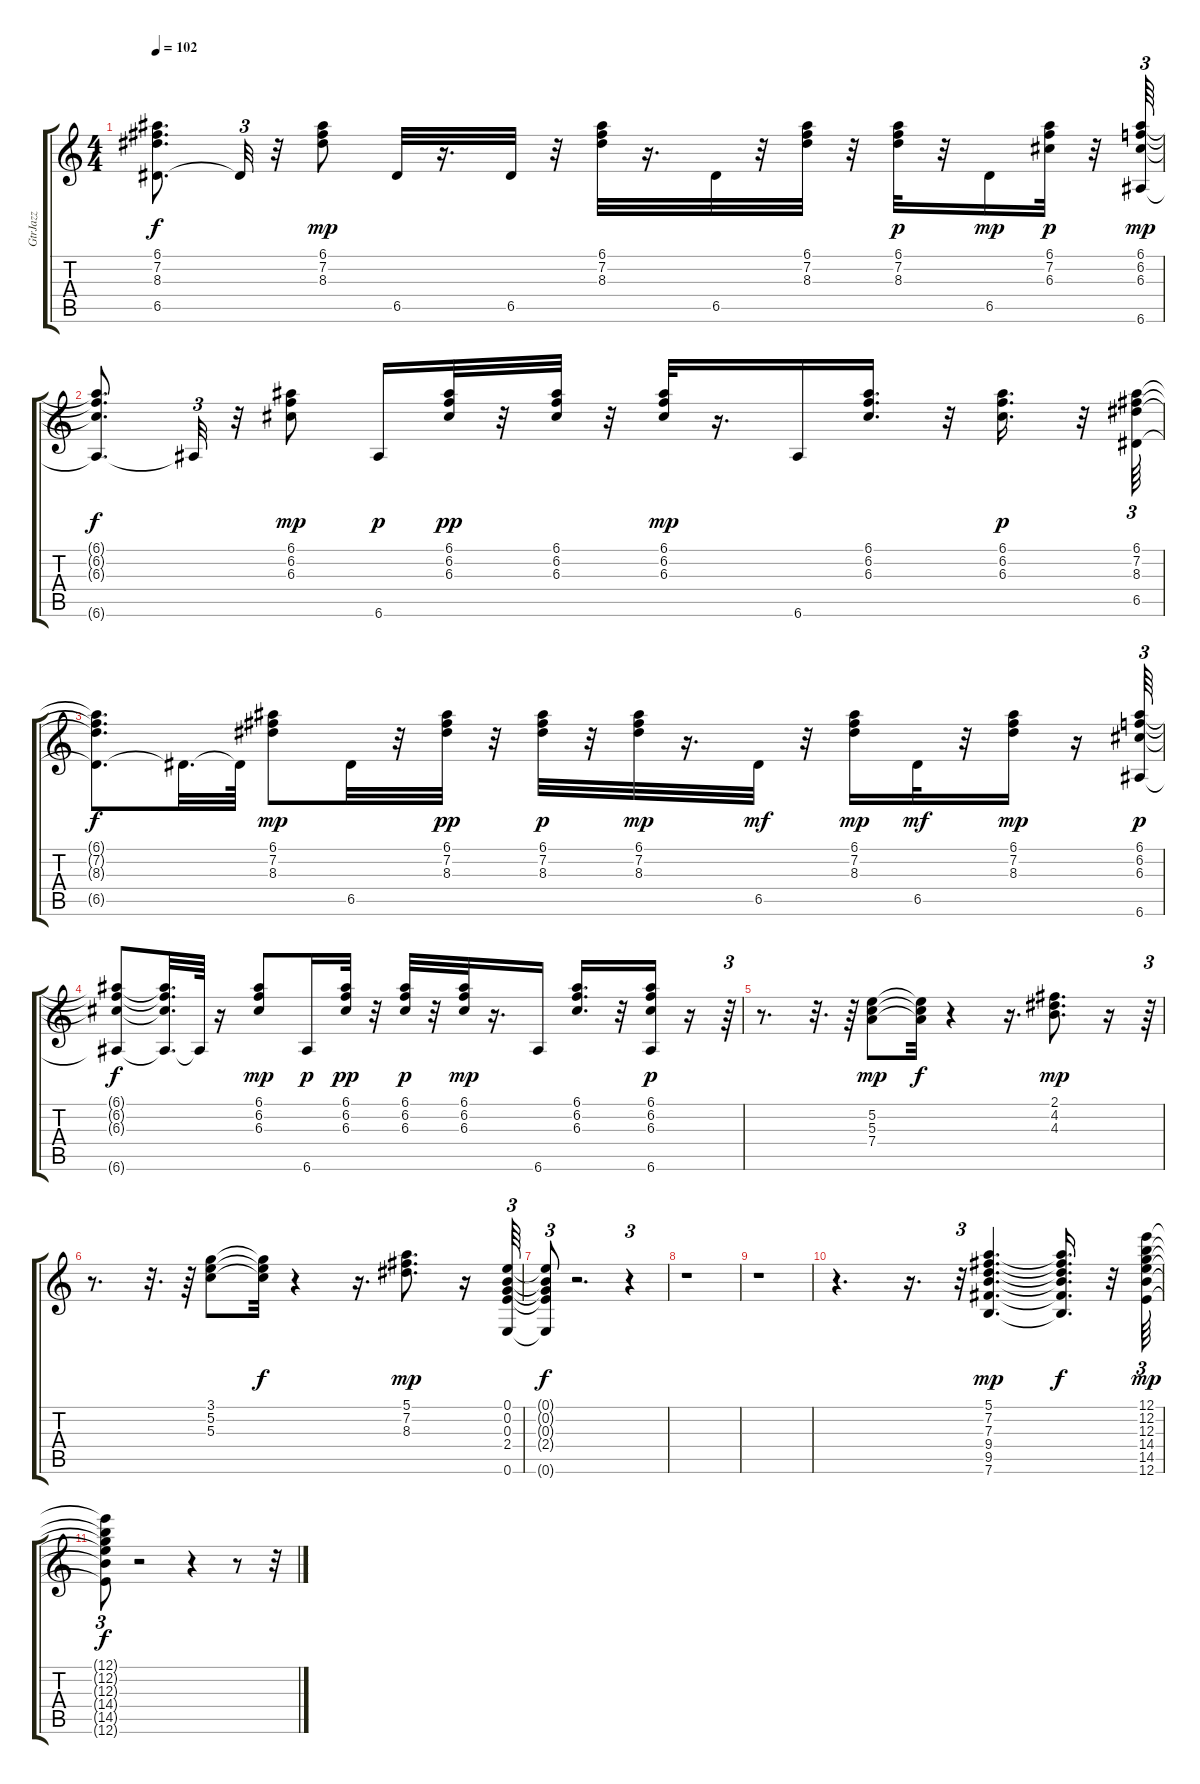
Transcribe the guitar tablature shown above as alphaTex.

\track ("GtrJazz" "GtrJazz") {instrument electricguitarclean}
\staff {score tabs}
\tuning (E4 B3 G3 D3 A2 E2) {hide}
\ts (4 4)
\tempo 102
\clef g2
\ks c
(6.1{t} 7.2{t} 8.3{t} 6.5{t}).8{d dy f} 6.5{t}.32{tu (3 2)} r.32 (6.1 7.2 8.3).8{dy mp} 6.5.32 r.16{d} 6.5.32 r.32 (6.1 7.2 8.3).32 r.16{d} 6.5.32 r.32 (6.1 7.2 8.3).32 r.32 (6.1 7.2 8.3).32{dy p} r.32 6.5.16{dy mp} (6.1 7.2 6.3).32{dy p} r.32 (6.1 6.2 6.3 6.6).64{tu (3 2) dy mp} |
(6.1{t} 6.2{t} 6.3{t} 6.6{t}).8{d dy f} 6.6{t}.32{tu (3 2)} r.32 (6.1 6.2 6.3).8{dy mp} 6.6.16{dy p} (6.1 6.2 6.3).32{dy pp} r.32 (6.1 6.2 6.3).32 r.32 (6.1 6.2 6.3).32{dy mp} r.16{d} 6.6.16 (6.1 6.2 6.3).16{d} r.32 (6.1 6.2 6.3).16{d dy p} r.32 (6.1 7.2 8.3 6.5).64{tu (3 2)} |
(6.1{t} 7.2{t} 8.3{t} 6.5{t}).8{d dy f} 6.5{t}.32{d} 6.5{t}.64 (6.1 7.2 8.3).8{dy mp} 6.5.32 r.32 (6.1 7.2 8.3).32{dy pp} r.32 (6.1 7.2 8.3).32{dy p} r.32 (6.1 7.2 8.3).32{dy mp} r.16{d} 6.5.32{dy mf} r.32 (6.1 7.2 8.3).16{dy mp} 6.5.32{dy mf} r.32 (6.1 7.2 8.3).16{dy mp} r.16 (6.1 6.2 6.3 6.6).64{tu (3 2) dy p} |
(6.1{t} 6.2{t} 6.3{t} 6.6{t}).8{dy f} (6.1{t} 6.2{t} 6.3{t} 6.6{t}).32{d} 6.6{t}.64 r.16 (6.1 6.2 6.3).8{dy mp} 6.6.16{dy p} (6.1 6.2 6.3).32{dy pp} r.32 (6.1 6.2 6.3).32{dy p} r.32 (6.1 6.2 6.3).32{dy mp} r.16{d} 6.6.16 (6.1 6.2 6.3).16{d} r.32 (6.1 6.2 6.3 6.6).16{dy p} r.16 r.64{tu (3 2)} |
r.8{d} r.32{d} r.64 (5.2 5.3 7.4).8{dy mp} (5.2{t} 5.3{t} 7.4{t}).32{dy f} r.4 r.16{d} (2.1 4.2 4.3).8{d dy mp} r.16 r.64{tu (3 2)} |
r.8{d} r.32{d} r.64 (3.1 5.2 5.3).8 (3.1{t} 5.2{t} 5.3{t}).32{dy f} r.4 r.16{d} (5.1 7.2 8.3).8{d dy mp} r.16 (0.1 0.2 0.3 2.4 0.6).64{tu (3 2)} |
(0.1{t} 0.2{t} 0.3{t} 2.4{t} 0.6{t}).8{tu (3 2) dy f} r.2{d} r.4{tu (3 2)} |
r.1 |
r.1 |
r.4{d} r.16{d} r.32{tu (3 2)} (5.1 7.2 7.3 9.4 9.5 7.6).4{d dy mp} (5.1{t} 7.2{t} 7.3{t} 9.4{t} 9.5{t} 7.6{t}).16{d dy f} r.32 (12.1 12.2 12.3 14.4 14.5 12.6).64{tu (3 2) dy mp} |
(12.1{t} 12.2{t} 12.3{t} 14.4{t} 14.5{t} 12.6{t}).8{tu (3 2) dy f} r.2 r.4 r.8 r.32
